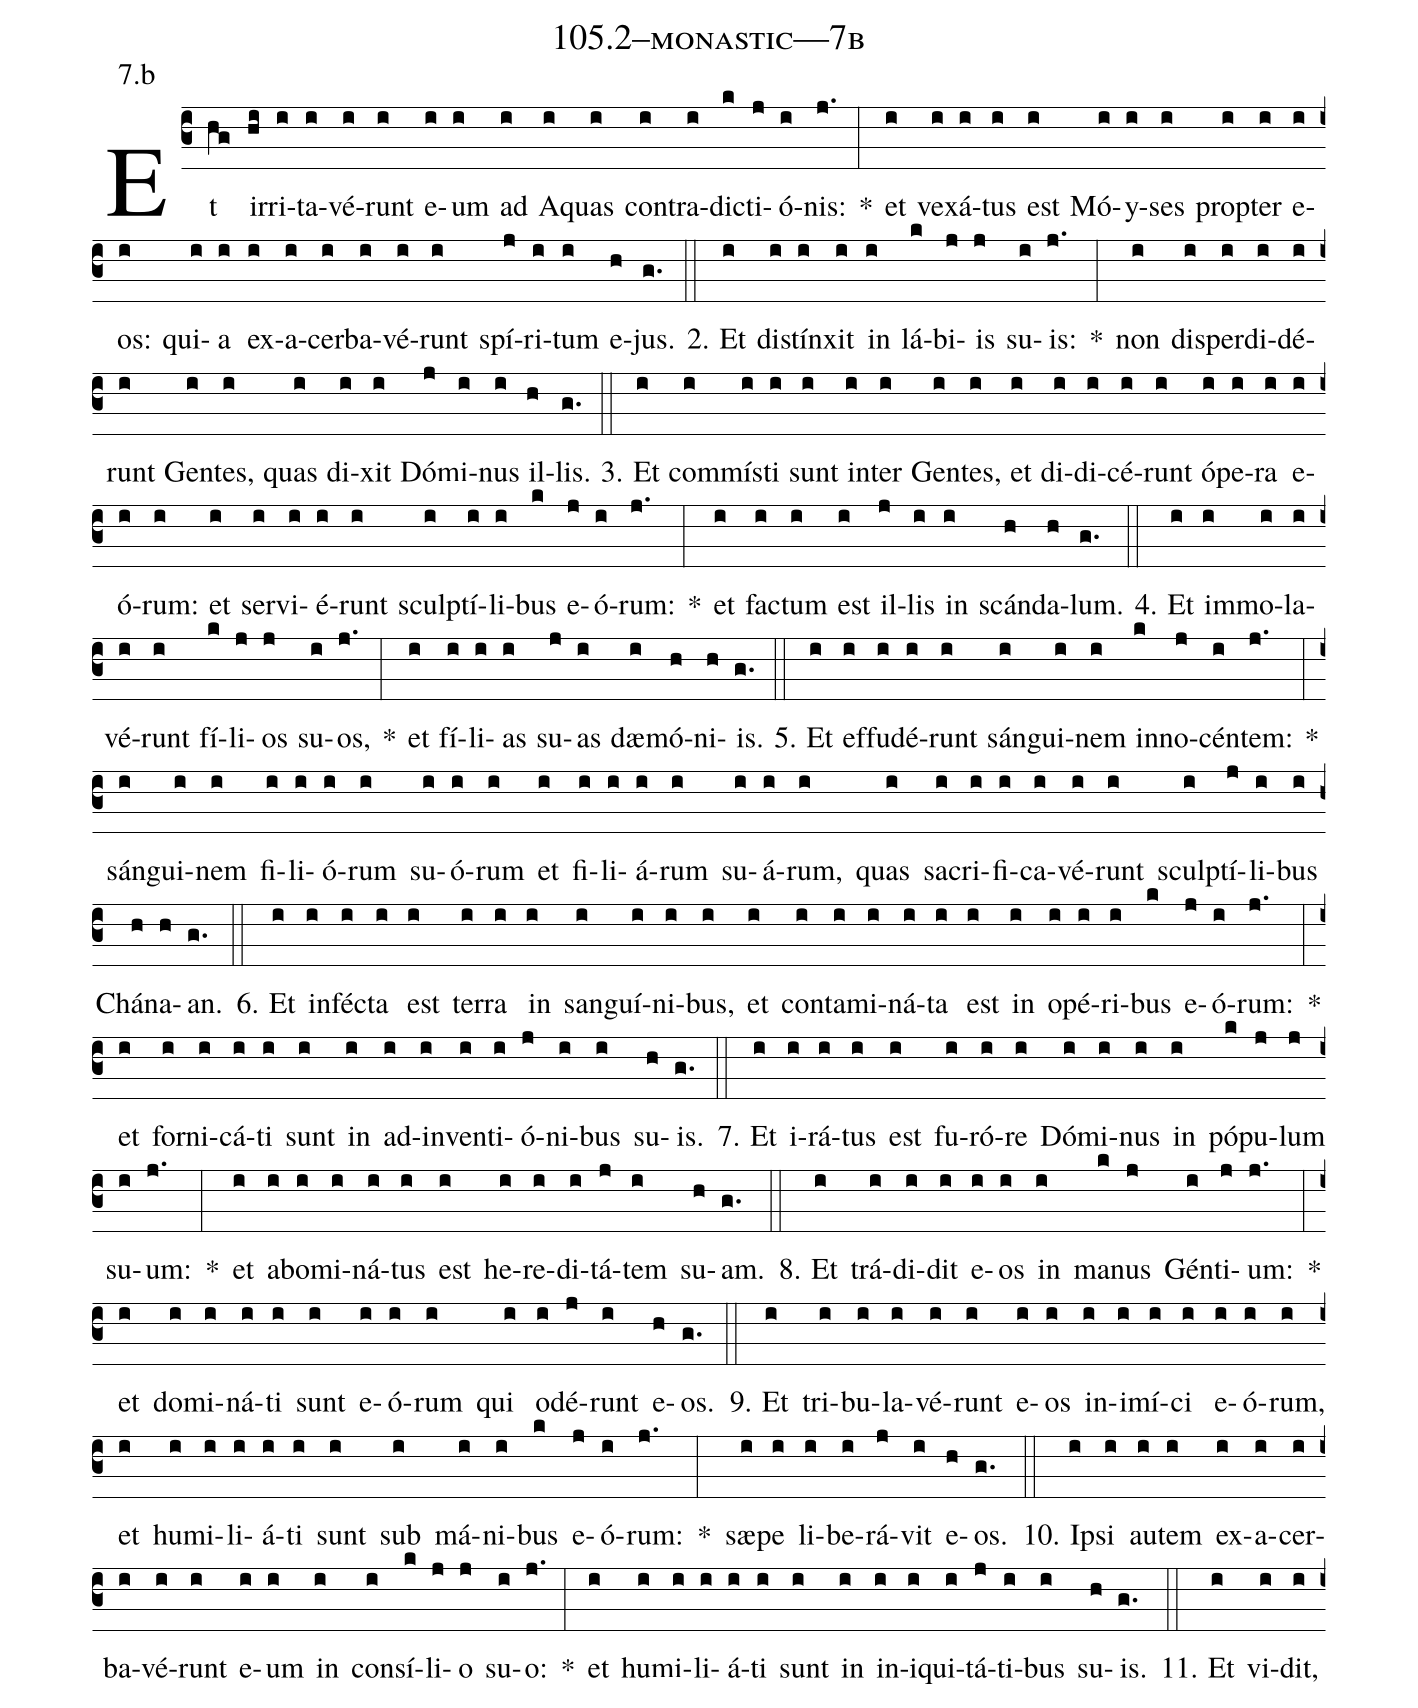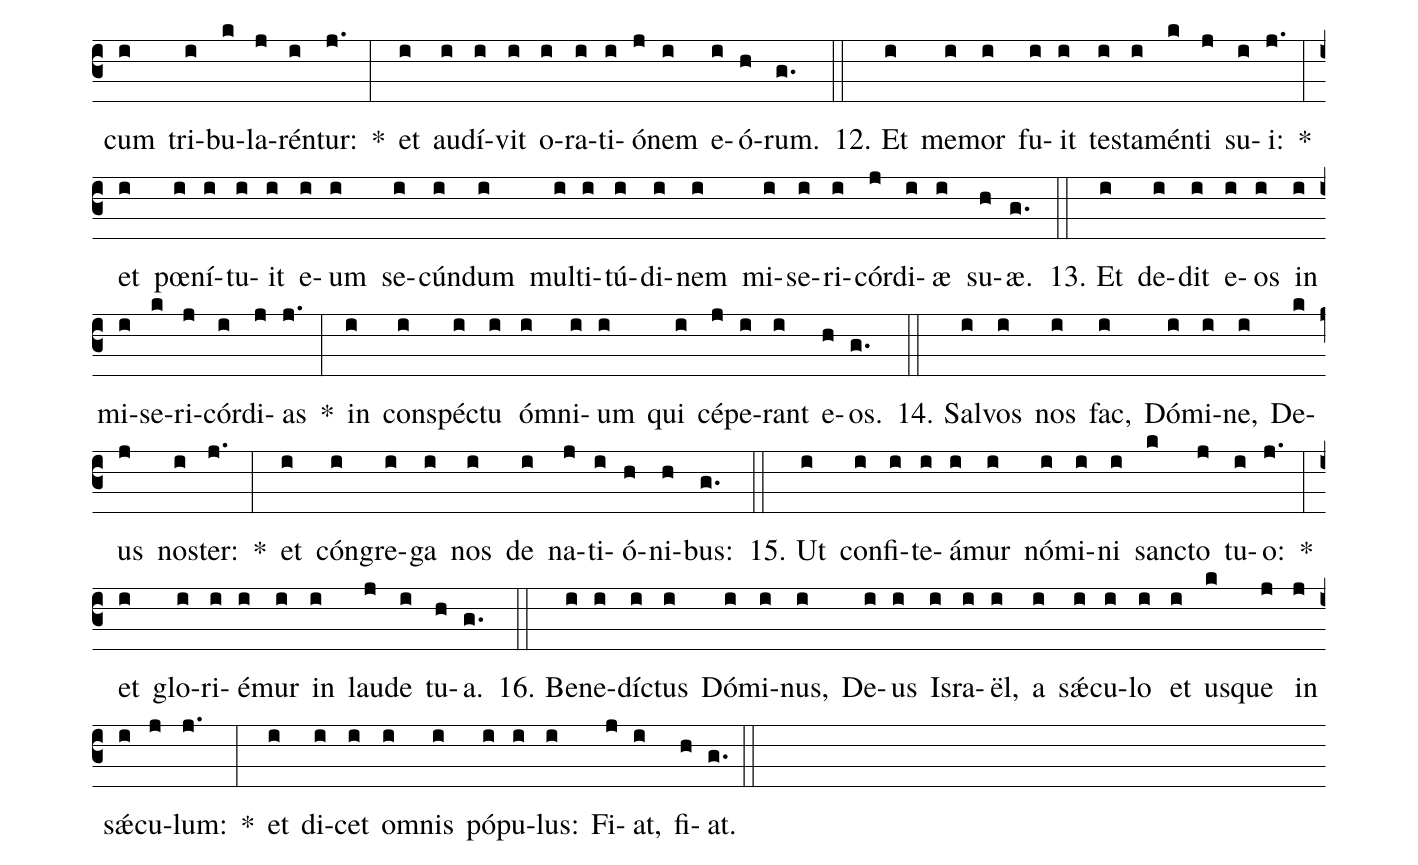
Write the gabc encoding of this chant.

name: 105.2--monastic---7b;
annotation: 7.b;
%%
(c3)Et(hg) ir(hi)ri(i)ta(i)vé(i)runt(i) e(i)um(i) ad(i) A(i)quas(i) con(i)tra(i)dic(k)ti(j)ó(i)nis:(j.) *(:) et(i) ve(i)xá(i)tus(i) est(i) Mó(i)y(i)ses(i) prop(i)ter(i) e(i)os:(i) qui(i)a(i) ex(i)a(i)cer(i)ba(i)vé(i)runt(i) spí(j)ri(i)tum(i) e(h)jus.(g.) (::)
2. Et(i) di(i)stín(i)xit(i) in(i) lá(k)bi(j)is(j) su(i)is:(j.) *(:) non(i) dis(i)per(i)di(i)dé(i)runt(i) Gen(i)tes,(i) quas(i) di(i)xit(i) Dó(j)mi(i)nus(i) il(h)lis.(g.) (::)
3. Et(i) com(i)mís(i)ti(i) sunt(i) in(i)ter(i) Gen(i)tes,(i) et(i) di(i)di(i)cé(i)runt(i) ó(i)pe(i)ra(i) e(i)ó(i)rum:(i) et(i) ser(i)vi(i)é(i)runt(i) sculp(i)tí(i)li(i)bus(k) e(j)ó(i)rum:(j.) *(:) et(i) fac(i)tum(i) est(i) il(j)lis(i) in(i) scán(h)da(h)lum.(g.) (::)
4. Et(i) im(i)mo(i)la(i)vé(i)runt(i) fí(k)li(j)os(j) su(i)os,(j.) *(:) et(i) fí(i)li(i)as(i) su(j)as(i) dæ(i)mó(h)ni(h)is.(g.) (::)
5. Et(i) ef(i)fu(i)dé(i)runt(i) sán(i)gui(i)nem(i) in(k)no(j)cén(i)tem:(j.) *(:) sán(i)gui(i)nem(i) fi(i)li(i)ó(i)rum(i) su(i)ó(i)rum(i) et(i) fi(i)li(i)á(i)rum(i) su(i)á(i)rum,(i) quas(i) sa(i)cri(i)fi(i)ca(i)vé(i)runt(i) sculp(i)tí(j)li(i)bus(i) Chá(h)na(h)an.(g.) (::)
6. Et(i) in(i)féc(i)ta(i) est(i) ter(i)ra(i) in(i) san(i)guí(i)ni(i)bus,(i) et(i) con(i)ta(i)mi(i)ná(i)ta(i) est(i) in(i) o(i)pé(i)ri(i)bus(k) e(j)ó(i)rum:(j.) *(:) et(i) for(i)ni(i)cá(i)ti(i) sunt(i) in(i) ad(i)in(i)ven(i)ti(i)ó(j)ni(i)bus(i) su(h)is.(g.) (::)
7. Et(i) i(i)rá(i)tus(i) est(i) fu(i)ró(i)re(i) Dó(i)mi(i)nus(i) in(i) pó(k)pu(j)lum(j) su(i)um:(j.) *(:) et(i) ab(i)o(i)mi(i)ná(i)tus(i) est(i) he(i)re(i)di(i)tá(j)tem(i) su(h)am.(g.) (::)
8. Et(i) trá(i)di(i)dit(i) e(i)os(i) in(i) ma(k)nus(j) Gén(i)ti(j)um:(j.) *(:) et(i) do(i)mi(i)ná(i)ti(i) sunt(i) e(i)ó(i)rum(i) qui(i) o(i)dé(j)runt(i) e(h)os.(g.) (::)
9. Et(i) tri(i)bu(i)la(i)vé(i)runt(i) e(i)os(i) in(i)i(i)mí(i)ci(i) e(i)ó(i)rum,(i) et(i) hu(i)mi(i)li(i)á(i)ti(i) sunt(i) sub(i) má(i)ni(i)bus(k) e(j)ó(i)rum:(j.) *(:) sæ(i)pe(i) li(i)be(i)rá(j)vit(i) e(h)os.(g.) (::)
10. Ip(i)si(i) au(i)tem(i) ex(i)a(i)cer(i)ba(i)vé(i)runt(i) e(i)um(i) in(i) con(i)sí(k)li(j)o(j) su(i)o:(j.) *(:) et(i) hu(i)mi(i)li(i)á(i)ti(i) sunt(i) in(i) in(i)i(i)qui(i)tá(j)ti(i)bus(i) su(h)is.(g.) (::)
11. Et(i) vi(i)dit,(i) cum(i) tri(i)bu(k)la(j)rén(i)tur:(j.) *(:) et(i) au(i)dí(i)vit(i) o(i)ra(i)ti(i)ó(j)nem(i) e(i)ó(h)rum.(g.) (::)
12. Et(i) me(i)mor(i) fu(i)it(i) tes(i)ta(i)mén(k)ti(j) su(i)i:(j.) *(:) et(i) pœ(i)ní(i)tu(i)it(i) e(i)um(i) se(i)cún(i)dum(i) mul(i)ti(i)tú(i)di(i)nem(i) mi(i)se(i)ri(i)cór(j)di(i)æ(i) su(h)æ.(g.) (::)
13. Et(i) de(i)dit(i) e(i)os(i) in(i) mi(i)se(k)ri(j)cór(i)di(j)as(j.) *(:) in(i) con(i)spéc(i)tu(i) óm(i)ni(i)um(i) qui(i) cé(j)pe(i)rant(i) e(h)os.(g.) (::)
14. Sal(i)vos(i) nos(i) fac,(i) Dó(i)mi(i)ne,(i) De(k)us(j) nos(i)ter:(j.) *(:) et(i) cón(i)gre(i)ga(i) nos(i) de(i) na(j)ti(i)ó(h)ni(h)bus:(g.) (::)
15. Ut(i) con(i)fi(i)te(i)á(i)mur(i) nó(i)mi(i)ni(i) sanc(k)to(j) tu(i)o:(j.) *(:) et(i) glo(i)ri(i)é(i)mur(i) in(i) lau(j)de(i) tu(h)a.(g.) (::)
16. Be(i)ne(i)díc(i)tus(i) Dó(i)mi(i)nus,(i) De(i)us(i) Is(i)ra(i)ël,(i) a(i) sǽ(i)cu(i)lo(i) et(i) us(k)que(j) in(j) sǽ(i)cu(j)lum:(j.) *(:) et(i) di(i)cet(i) om(i)nis(i) pó(i)pu(i)lus:(i) Fi(j)at,(i) fi(h)at.(g.) (::)
